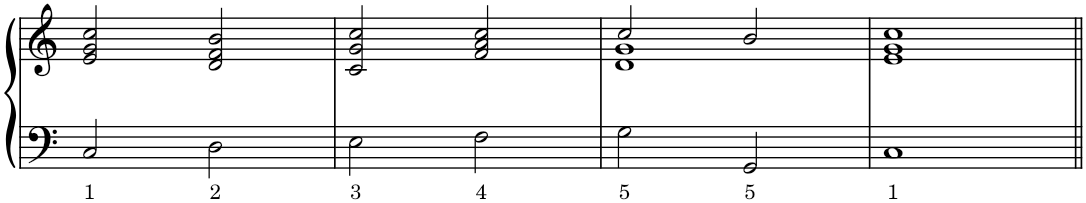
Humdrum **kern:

**kern	**text	**kern
*part1	*part1	*part1
*staff2	*staff2	*staff1
*I"Klavier	*	*
*I'Klav.	*	*
!!LO:PB:g=z
*clefF4	*	*clefG2
*k[]	*	*k[]
*M2/2	*	*M2/2
*met(c|)	*	*met(c|)
=13	=13	=13
!	!LO:LY:b	!
2C/	1	2e/ 2g/ 2cc/
!	!LO:LY:b	!
2D\	2	2d/ 2f/ 2b/
=14	=14	=14
!	!LO:LY:b	!
2E\	3	2c/ 2g/ 2cc/
!	!LO:LY:b	!
2F\	4	2f/ 2a/ 2cc/
=15	=15	=15
!	!LO:LY:b	!
*	*	*^
2G\	5	2cc/	1d 1g
!	!LO:LY:b	!	!
2GG/	5	2b/	.
*	*	*v	*v
=16	=16	=16
!	!LO:LY:b	!
1C	1	1e 1g 1cc
=||	=||	=||
*-	*-	*-
